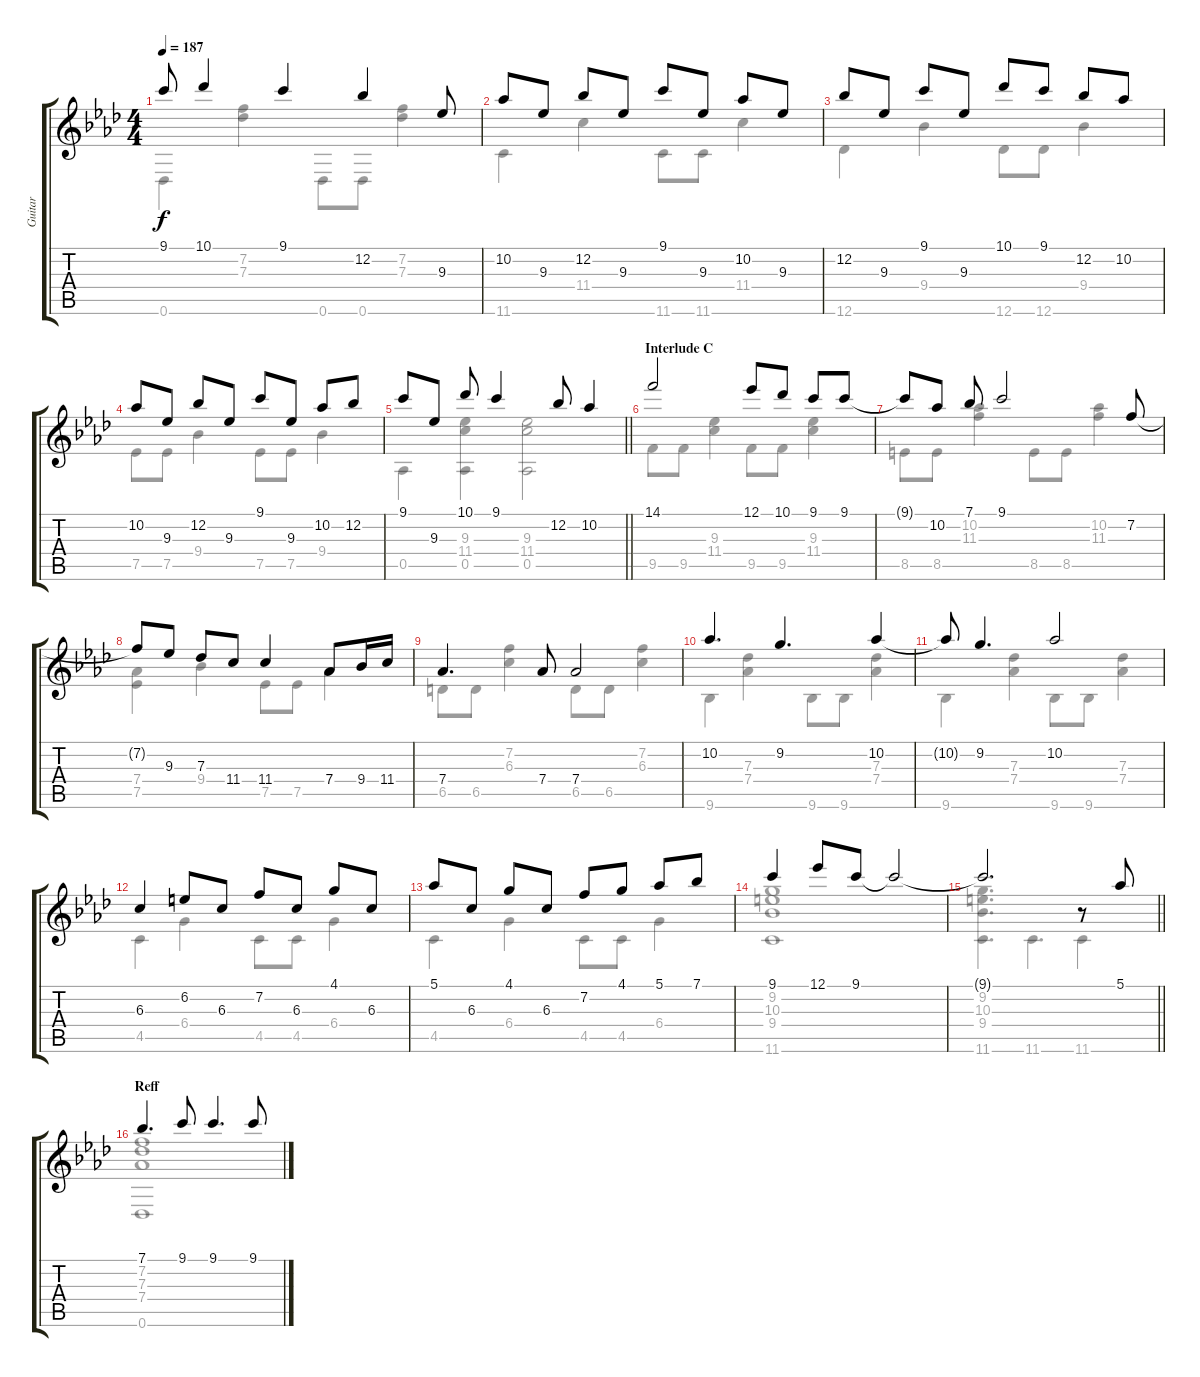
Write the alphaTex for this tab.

\track ("Guitar" "Guitar") {instrument acousticguitarsteel}
\staff {score tabs}
\tuning (Eb4 Bb3 Gb3 Db3 Ab2 Db2) {hide}
\voice
\ts (4 4)
\tempo 187
\clef g2
\ks ab
9.1{t}.8{dy f} 10.1.4 9.1.4 12.2.4 9.3.8 |
10.2.8 9.3.8 12.2.8 9.3.8 9.1.8 9.3.8 10.2.8 9.3.8 |
12.2.8 9.3.8 9.1.8 9.3.8 10.1.8 9.1.8 12.2.8 10.2.8 |
10.2.8 9.3.8 12.2.8 9.3.8 9.1.8 9.3.8 10.2.8 12.2.8 |
\barLineRight lightlight
9.1.8 9.3.8 10.1.8 9.1.4 12.2.8 10.2.4 |
\section ("" "Interlude C")
14.1.2 12.1.8 10.1.8 9.1.8 9.1.8 |
9.1{t}.8 10.2.8 7.1.8 9.1.2 7.2.8 |
7.2{t}.8 9.3.8 7.3.8 11.4.8 11.4.4 7.4.8 9.4.16 11.4.16 |
7.4.4{d} 7.4.8 7.4.2 |
10.2.4{d} 9.2.4{d} 10.2.4 |
10.2{t}.8 9.2.4{d} 10.2.2 |
6.3.4 6.2.8 6.3.8 7.2.8 6.3.8 4.1.8 6.3.8 |
5.1.8 6.3.8 4.1.8 6.3.8 7.2.8 4.1.8 5.1.8 7.1.8 |
9.1.4 12.1.8 9.1.8 9.1{t}.2 |
\barLineRight lightlight
9.1{t}.2{d} r.8 5.1.8 |
\section ("" "Reff")
7.1.4{d} 9.1.8 9.1.4{d} 9.1.8
\voice
\clef g2
\ottava regular
\simile none
\ks ab
0.6.4{dy f} (7.2 7.3).4 0.6.8 0.6.8 (7.2 7.3).4 |
11.6.4 11.4.4 11.6.8 11.6.8 11.4.4 |
12.6.4 9.4.4 12.6.8 12.6.8 9.4.4 |
7.5.8 7.5.8 9.4.4 7.5.8 7.5.8 9.4.4 |
\barLineRight lightlight
0.5.4 (9.3 11.4 0.5).4 (9.3 11.4 0.5).2 |
9.5.8 9.5.8 (9.3 11.4).4 9.5.8 9.5.8 (9.3 11.4).4 |
8.5.8 8.5.8 (10.2 11.3).4 8.5.8 8.5.8 (10.2 11.3).4 |
(7.4 7.5).4 9.4.4 7.5.8 7.5.8 7.4.4 |
6.5.8 6.5.8 (7.2 6.3).4 6.5.8 6.5.8 (7.2 6.3).4 |
9.6.4 (7.3 7.4).4 9.6.8 9.6.8 (7.3 7.4).4 |
9.6.4 (7.3 7.4).4 9.6.8 9.6.8 (7.3 7.4).4 |
4.5.4 6.4.4 4.5.8 4.5.8 6.4.4 |
4.5.4 6.4.4 4.5.8 4.5.8 6.4.4 |
(9.2 10.3 9.4 11.6).1 |
\barLineRight lightlight
(9.2 10.3 9.4 11.6).4{d} 11.6.4{d} 11.6.4 |
(7.2 7.3 7.4 0.6).1
